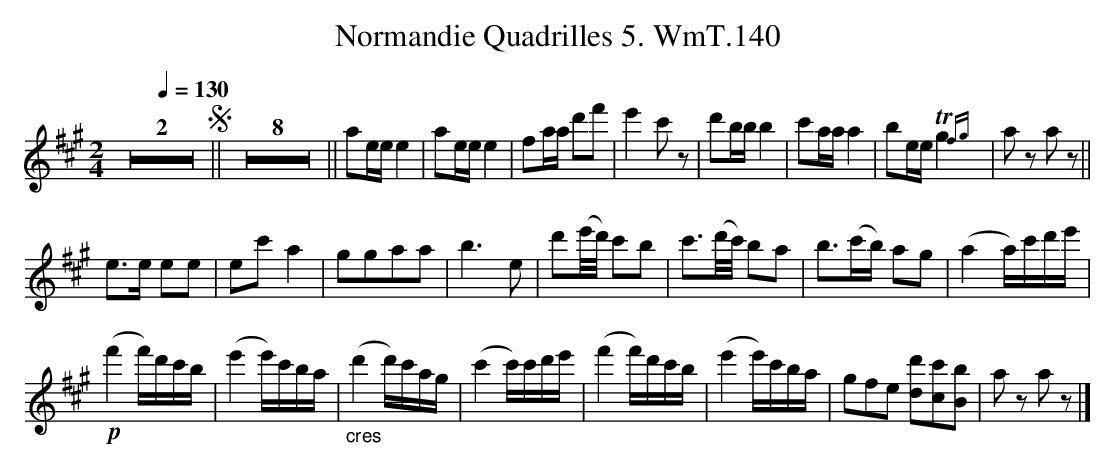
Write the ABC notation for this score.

X:1
T:Normandie Quadrilles 5. WmT.140
M:2/4
L:1/8
Q:1/4=130
K:A
Z2!segno!||Z8||ae/e/ e2|ae/e/ e2|fa/a/ d'f'|e'2 c' z|d'b/b/ b2|c'a/a/ a2|be/e/ !trill!g2{fg}|a z a z||
e>e ee|ec' a2|ggaa|b3 e|d'(e'//d'//) c'b|c'3/2(d'//c'//) ba|b3/2(c'/b/) ag|(a2  a/)c'/d'/e'/|
!p!(f'2 f'/)d'/c'/b/|(e'2 e'/)c'/b/a/|"_cres"(d'2 d'/)c'/a/g/|(c'2c'/)c'/d'/e'/|(f'2 f'/)d'/c'/b/|(e'2 e'/)c'/b/a/|gfe [dd'][cc'][Bb]|a z a z |]
